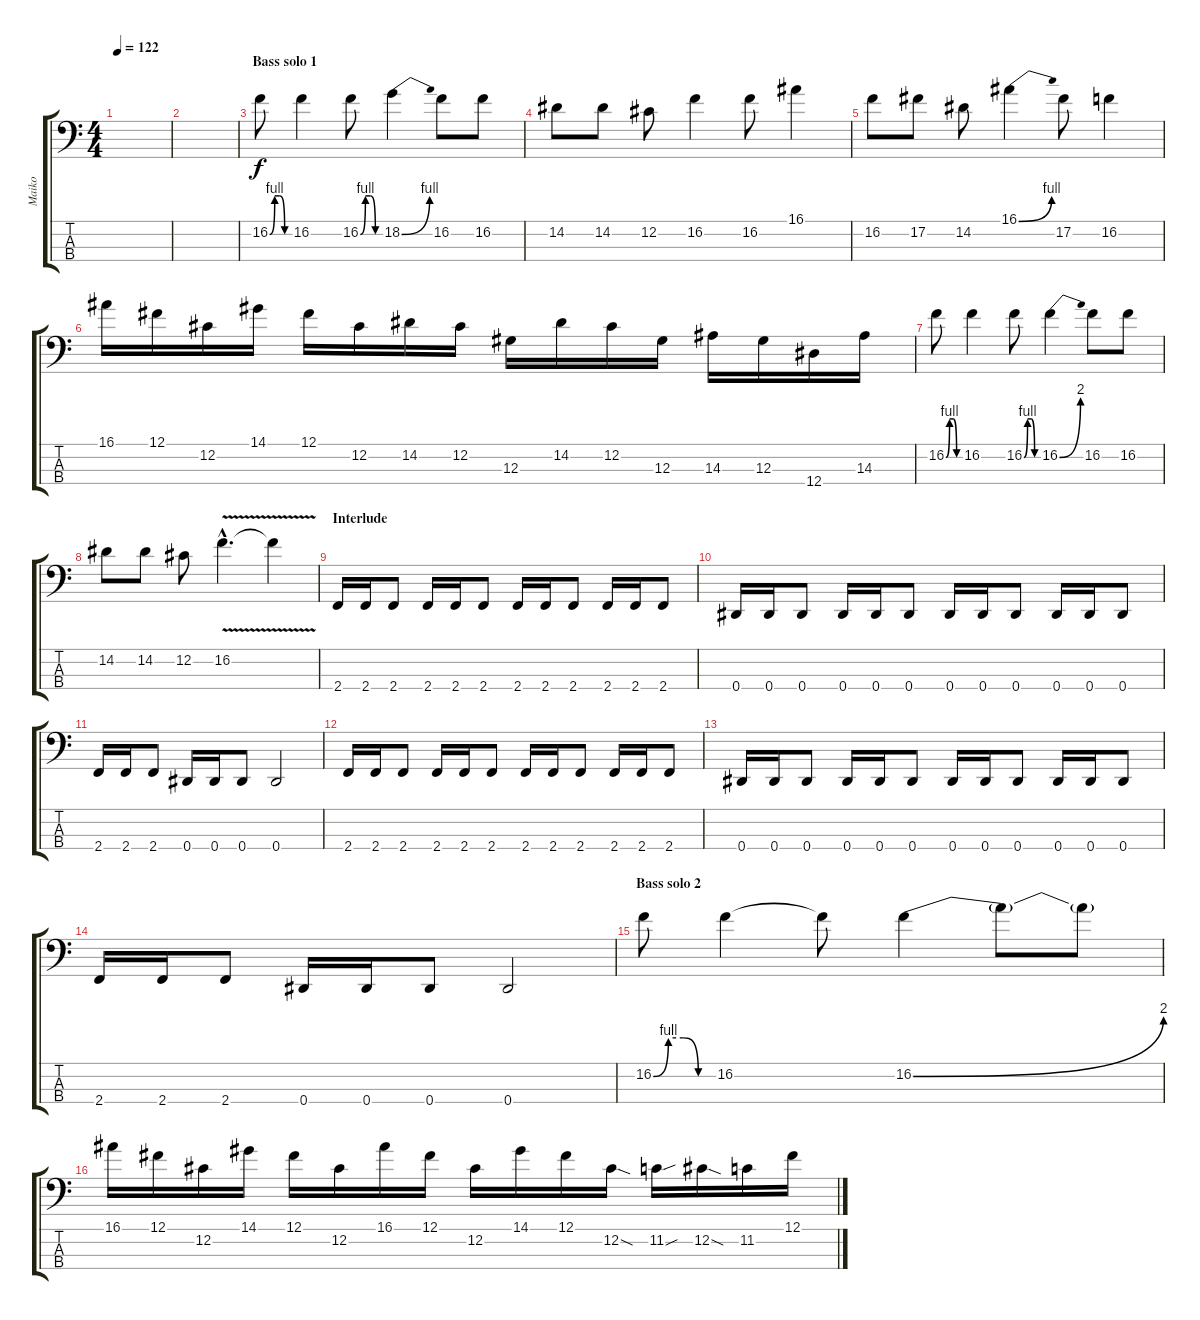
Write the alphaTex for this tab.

\track ("Maiko" "Maiko") {instrument overdrivenguitar}
\staff {score tabs}
\tuning (Gb2 Db2 Ab1 Eb1) {hide}
\ts (4 4)
\tempo 122
\clef f4
\ks c
|
|
\section ("" "Bass solo 1")
16.2{be (custom 0 0 15 4 30 4 45 0 60 0)}.8 16.2.4 16.2{be (custom 0 0 15 4 30 4 45 0 60 0)}.8 18.2{be (bend 0 0 60 4)}.4 16.2.8 16.2.8 |
14.2.8 14.2.8 12.2.8 16.2.4 16.2.8 16.1.4 |
16.2.8 17.2.8 14.2.8 16.1{be (bend 0 0 60 4)}.4 17.2.8 16.2.4 |
16.1.16 12.1.16 12.2.16 14.1.16 12.1.16 12.2.16 14.2.16 12.2.16 12.3.16 14.2.16 12.2.16 12.3.16 14.3.16 12.3.16 12.4.16 14.3.16 |
16.2{be (custom 0 0 15 4 30 4 45 0 60 0)}.8 16.2.4 16.2{be (custom 0 0 15 4 30 4 45 0 60 0)}.8 16.2{be (bend 0 0 60 8)}.4 16.2.8 16.2.8 |
14.2.8 14.2.8 12.2.8 16.2{v hac}.4{d} 16.2{t}.4 |
\section ("" "Interlude")
2.4.16{instrument electricbasspick} 2.4.16 2.4.8 2.4.16 2.4.16 2.4.8 2.4.16 2.4.16 2.4.8 2.4.16 2.4.16 2.4.8 |
0.4.16 0.4.16 0.4.8 0.4.16 0.4.16 0.4.8 0.4.16 0.4.16 0.4.8 0.4.16 0.4.16 0.4.8 |
2.4.16 2.4.16 2.4.8 0.4.16 0.4.16 0.4.8 0.4.2 |
2.4.16 2.4.16 2.4.8 2.4.16 2.4.16 2.4.8 2.4.16 2.4.16 2.4.8 2.4.16 2.4.16 2.4.8 |
0.4.16 0.4.16 0.4.8 0.4.16 0.4.16 0.4.8 0.4.16 0.4.16 0.4.8 0.4.16 0.4.16 0.4.8 |
2.4.16 2.4.16 2.4.8 0.4.16 0.4.16 0.4.8 0.4.2 |
\section ("" "Bass solo 2")
16.2{be (custom 0 0 15 4 30 4 45 0 60 0)}.8{instrument overdrivenguitar} 16.2.4 16.2{t}.8 16.2{be (bend 0 0 60 8)}.4 16.2{t}.8 16.2{t}.8 |
16.1.16 12.1.16 12.2.16 14.1.16 12.1.16 12.2.16 16.1.16 12.1.16 12.2.16 14.1.16 12.1.16 12.2{sod}.16 11.2{sou}.16 12.2{sod}.16 11.2.16 12.1.16
